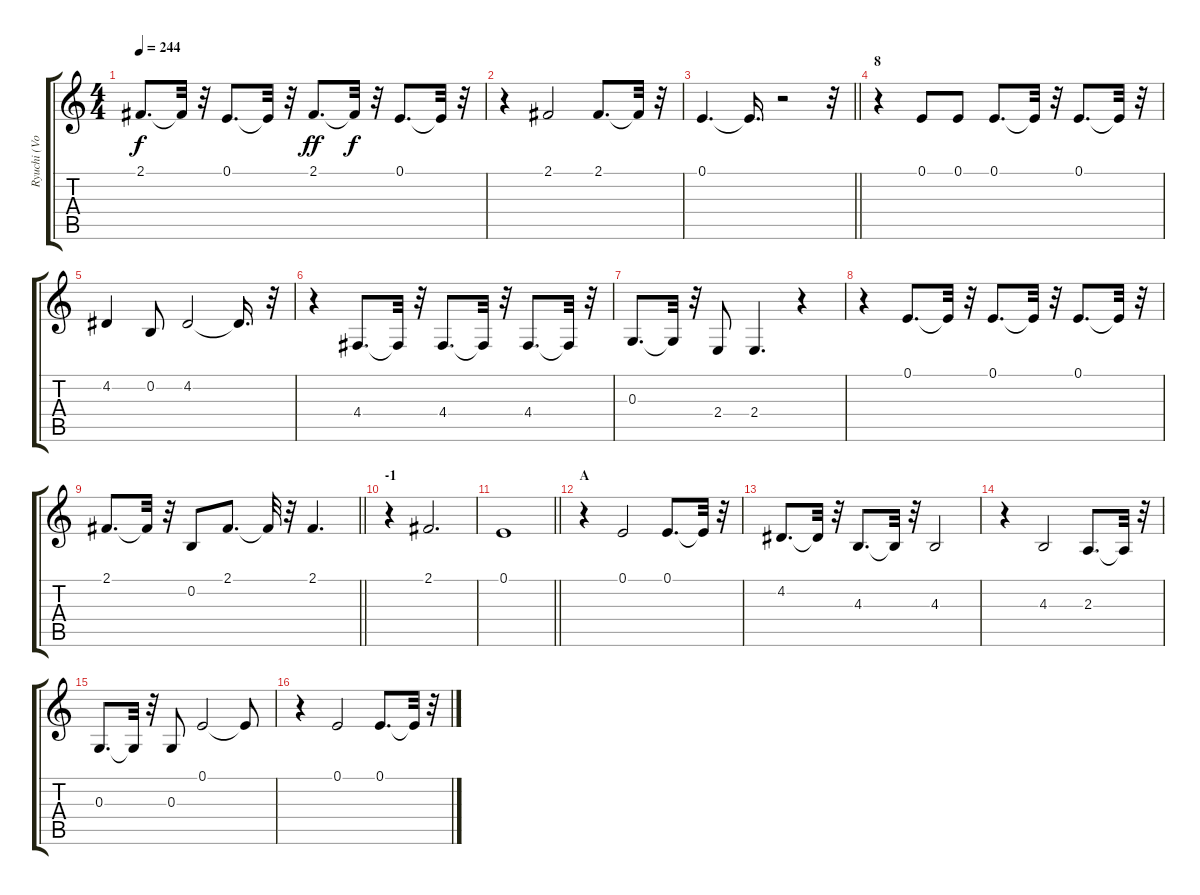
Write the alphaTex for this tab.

\track ("Ryuchi (Voice)" "Ryuchi (Vo") {instrument pad1newage}
\staff {score tabs}
\tuning (E4 B3 G3 D3 A2 E2) {hide}
\ts (4 4)
\tempo 244
\clef g2
\ks c
2.1.8{d dy f} 2.1{t}.32 r.32 0.1.8{d} 0.1{t}.32 r.32 2.1.8{d dy ff} 2.1{t}.32{dy f} r.32 0.1.8{d} 0.1{t}.32 r.32 |
r.4 2.1.2 2.1.8{d} 2.1{t}.32 r.32 |
\barLineRight lightlight
0.1.4{d} 0.1{t}.16{d} r.2 r.32 |
\section ("" "8")
r.4 0.1.8 0.1.8 0.1.8{d} 0.1{t}.32 r.32 0.1.8{d} 0.1{t}.32 r.32 |
4.2.4 0.2.8 4.2.2 4.2{t}.16{d} r.32 |
r.4 4.4.8{d} 4.4{t}.32 r.32 4.4.8{d} 4.4{t}.32 r.32 4.4.8{d} 4.4{t}.32 r.32 |
0.3.8{d} 0.3{t}.32 r.32 2.4.8 2.4.4{d} r.4 |
r.4 0.1.8{d} 0.1{t}.32 r.32 0.1.8{d} 0.1{t}.32 r.32 0.1.8{d} 0.1{t}.32 r.32 |
\barLineRight lightlight
2.1.8{d} 2.1{t}.32 r.32 0.2.8 2.1.8{d} 2.1{t}.32 r.32 2.1.4{d} |
\section ("" "-1")
r.4 2.1.2{d} |
\barLineRight lightlight
0.1.1 |
\section ("" "A")
r.4 0.1.2 0.1.8{d} 0.1{t}.32 r.32 |
4.2.8{d} 4.2{t}.32 r.32 4.3.8{d} 4.3{t}.32 r.32 4.3.2 |
r.4 4.3.2 2.3.8{d} 2.3{t}.32 r.32 |
0.3.8{d} 0.3{t}.32 r.32 0.3.8 0.1.2 0.1{t}.8 |
r.4 0.1.2 0.1.8{d} 0.1{t}.32 r.32
